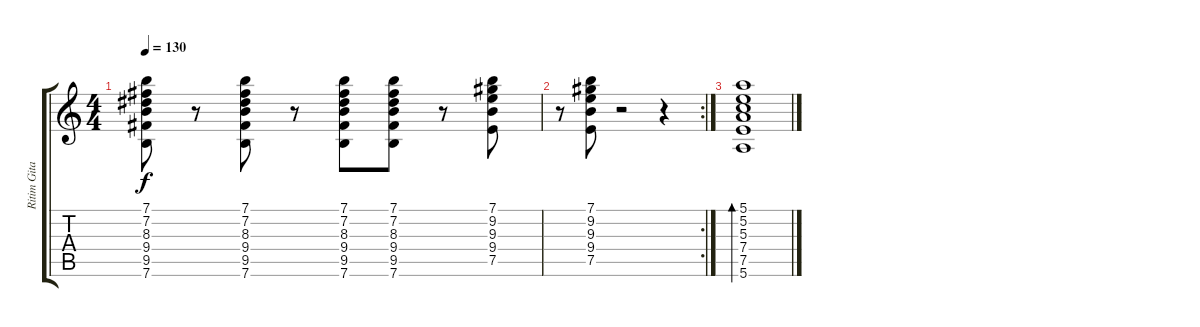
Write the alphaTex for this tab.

\track ("Ritim Gitar" "Ritim Gita") {instrument electricguitarclean}
\staff {score tabs}
\tuning (E4 B3 G3 D3 A2 E2) {hide}
\ts (4 4)
\tempo 130
\clef g2
\ks c
(7.1 7.2 8.3 9.4 9.5 7.6).8{dy f} r.8 (7.1 7.2 8.3 9.4 9.5 7.6).8 r.8 (7.1 7.2 8.3 9.4 9.5 7.6).8 (7.1 7.2 8.3 9.4 9.5 7.6).8 r.8 (7.1 9.2 9.3 9.4 7.5).8 |
\rc 2
r.8 (7.1 9.2 9.3 9.4 7.5).8 r.2 r.4 |
(5.1 5.2 5.3 7.4 7.5 5.6).1{bd 60}
